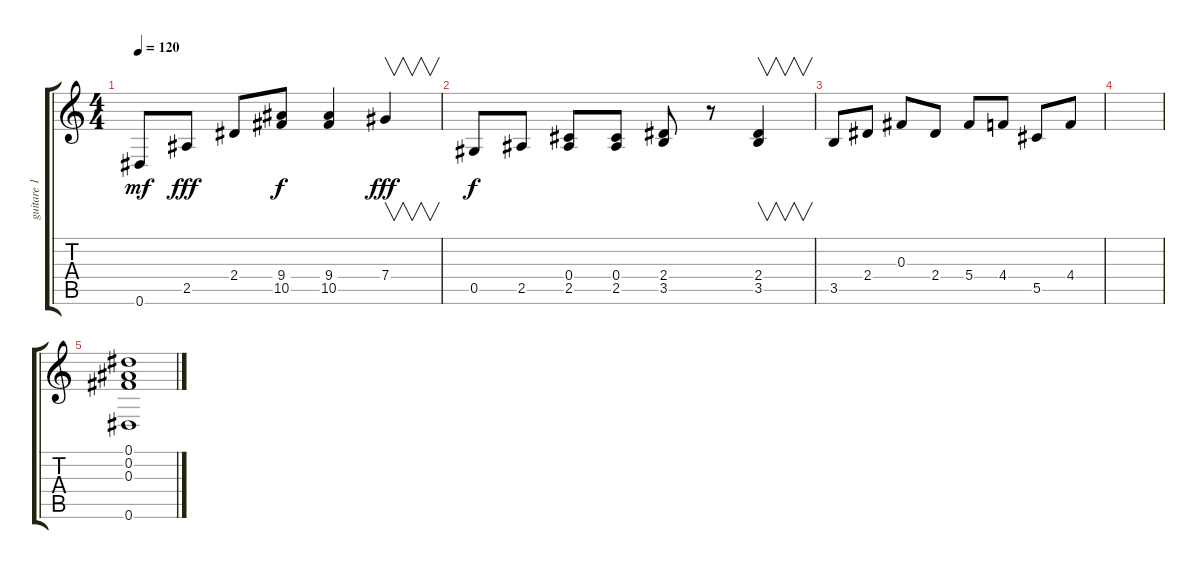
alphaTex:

\track ("guitare 1 + lead" "guitare 1 ") {instrument acousticguitarsteel}
\staff {score tabs}
\tuning (Eb4 Bb3 Gb3 Db3 Ab2 Eb2) {hide}
\ts (4 4)
\tempo 120
\clef g2
\ks c
0.6.8{dy mf} 2.5.8{dy fff} 2.4.8 (9.4 10.5).8{dy f} (9.4 10.5).4 7.4.4{v dy fff} |
0.5.8{dy f} 2.5.8 (0.4 2.5).8 (0.4 2.5).8 (2.4 3.5).8 r.8 (2.4 3.5).4{v} |
3.5.8 2.4.8 0.3.8 2.4.8 5.4.8 4.4.8 5.5.8 4.4.8 |
|
(0.1 0.2 0.3 0.6).1
